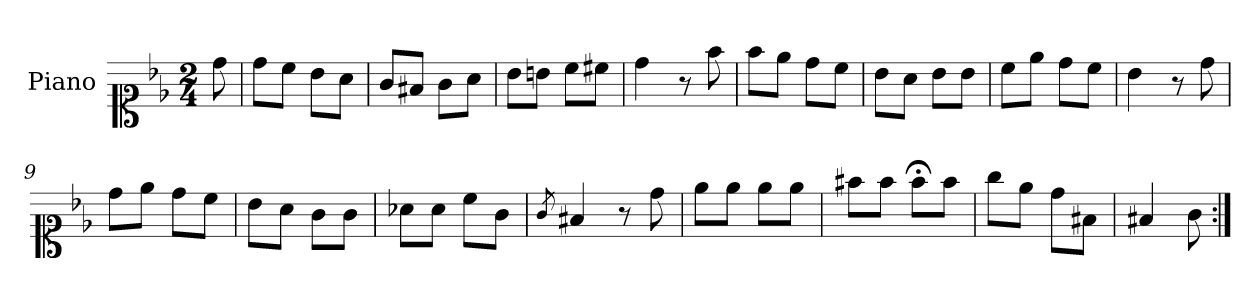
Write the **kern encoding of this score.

**kern
*part1
*staff1
*I"Piano
*I'Pno.
*clefC1
*k[b-e-]
*M2/4
=
8dd\
=1
8dd\L
8cc\J
8b-\L
8a\J
=2
8g/L
8f#X/J
8g\L
8a\J
=3
8b-\L
8bn\J
8cc\L
8cc#X\J
=4
4dd\
8r
8ff\
=5
8ff\L
8ee-\J
8dd\L
8cc\J
=6
8b-\L
8a\J
8b-\L
8b-\J
=7
8cc\L
8ee-\J
8dd\L
8cc\J
=8
4b-\
8r
8dd\
!!LO:LB:g=z
=9
8dd\L
8ee-\J
8dd\L
8cc\J
=10
8b-\L
8a\J
8g\L
8g\J
=11
8a-X\L
8a-\J
8cc\L
8g\J
=12
8qg/
4f#X/
8r
8dd\
=13
8ee-\L
8ee-\J
8ee-\L
8ee-\J
=14
8ff#X\L
8ff#\J
8ff#;<\L
8ff#\J
=15
8gg\L
8ee-\J
8dd\L
8f#X\J
=16
4f#X/
8g\
=:|!
*-
